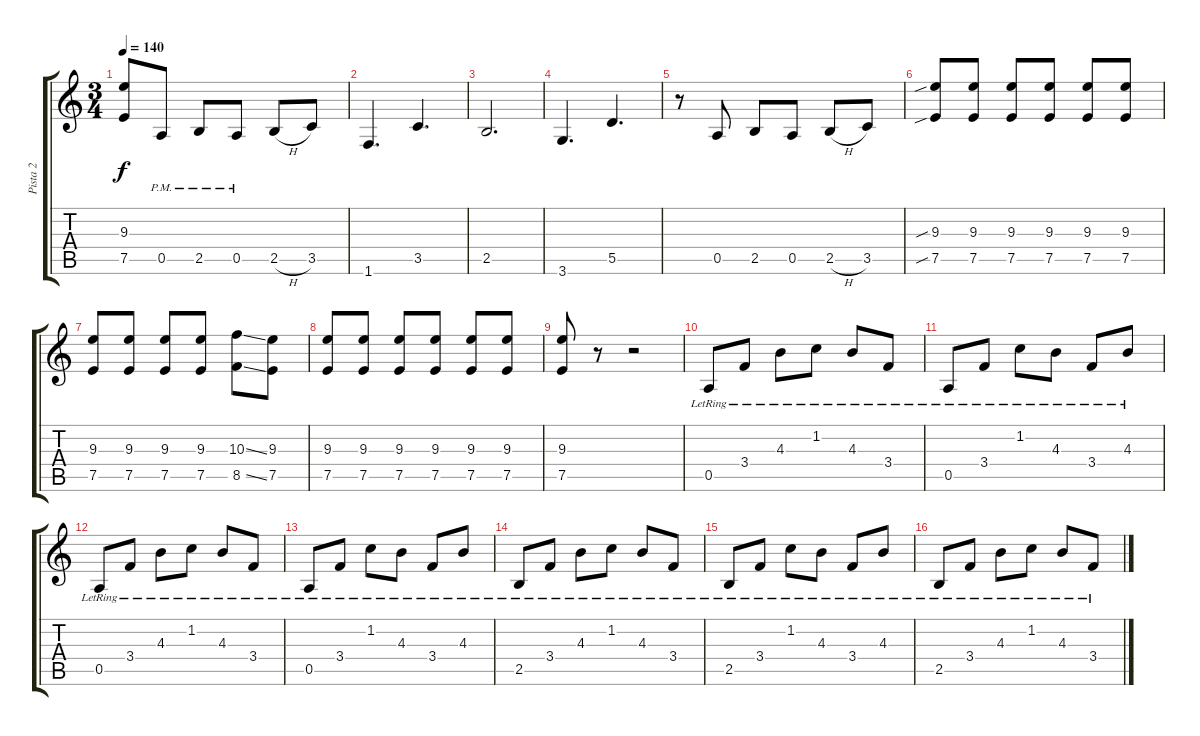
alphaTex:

\track ("Pista 2" "Pista 2") {instrument distortionguitar}
\staff {score tabs}
\tuning (E4 B3 G3 D3 A2 E2) {hide}
\ts (3 4)
\tempo 140
\clef g2
\ks c
(9.3 7.5).8{dy f} 0.5{pm}.8 2.5{pm}.8 0.5{pm}.8 2.5{h}.8 3.5.8 |
1.6.4{d} 3.5.4{d} |
2.5.2{d} |
3.6.4{d} 5.5.4{d} |
r.8 0.5.8 2.5.8 0.5.8 2.5{h}.8 3.5.8 |
(9.3{sib} 7.5{sib}).8 (9.3 7.5).8 (9.3 7.5).8 (9.3 7.5).8 (9.3 7.5).8 (9.3 7.5).8 |
(9.3 7.5).8 (9.3 7.5).8 (9.3 7.5).8 (9.3 7.5).8 (10.3{ss} 8.5{ss}).8 (9.3 7.5).8 |
(9.3 7.5).8 (9.3 7.5).8 (9.3 7.5).8 (9.3 7.5).8 (9.3 7.5).8 (9.3 7.5).8 |
(9.3 7.5).8 r.8 r.2 |
0.5{lr}.8{volume 9 instrument electricguitarjazz} 3.4{lr}.8 4.3{lr}.8 1.2{lr}.8 4.3{lr}.8 3.4{lr}.8 |
0.5{lr}.8 3.4{lr}.8 1.2{lr}.8 4.3{lr}.8 3.4{lr}.8 4.3{lr}.8 |
0.5{lr}.8{instrument electricguitarjazz} 3.4{lr}.8 4.3{lr}.8 1.2{lr}.8 4.3{lr}.8 3.4{lr}.8 |
0.5{lr}.8 3.4{lr}.8 1.2{lr}.8 4.3{lr}.8 3.4{lr}.8 4.3{lr}.8 |
2.5{lr}.8 3.4{lr}.8 4.3{lr}.8 1.2{lr}.8 4.3{lr}.8 3.4{lr}.8 |
2.5{lr}.8 3.4{lr}.8 1.2{lr}.8 4.3{lr}.8 3.4{lr}.8 4.3{lr}.8 |
2.5{lr}.8 3.4{lr}.8 4.3{lr}.8 1.2{lr}.8 4.3{lr}.8 3.4{lr}.8
